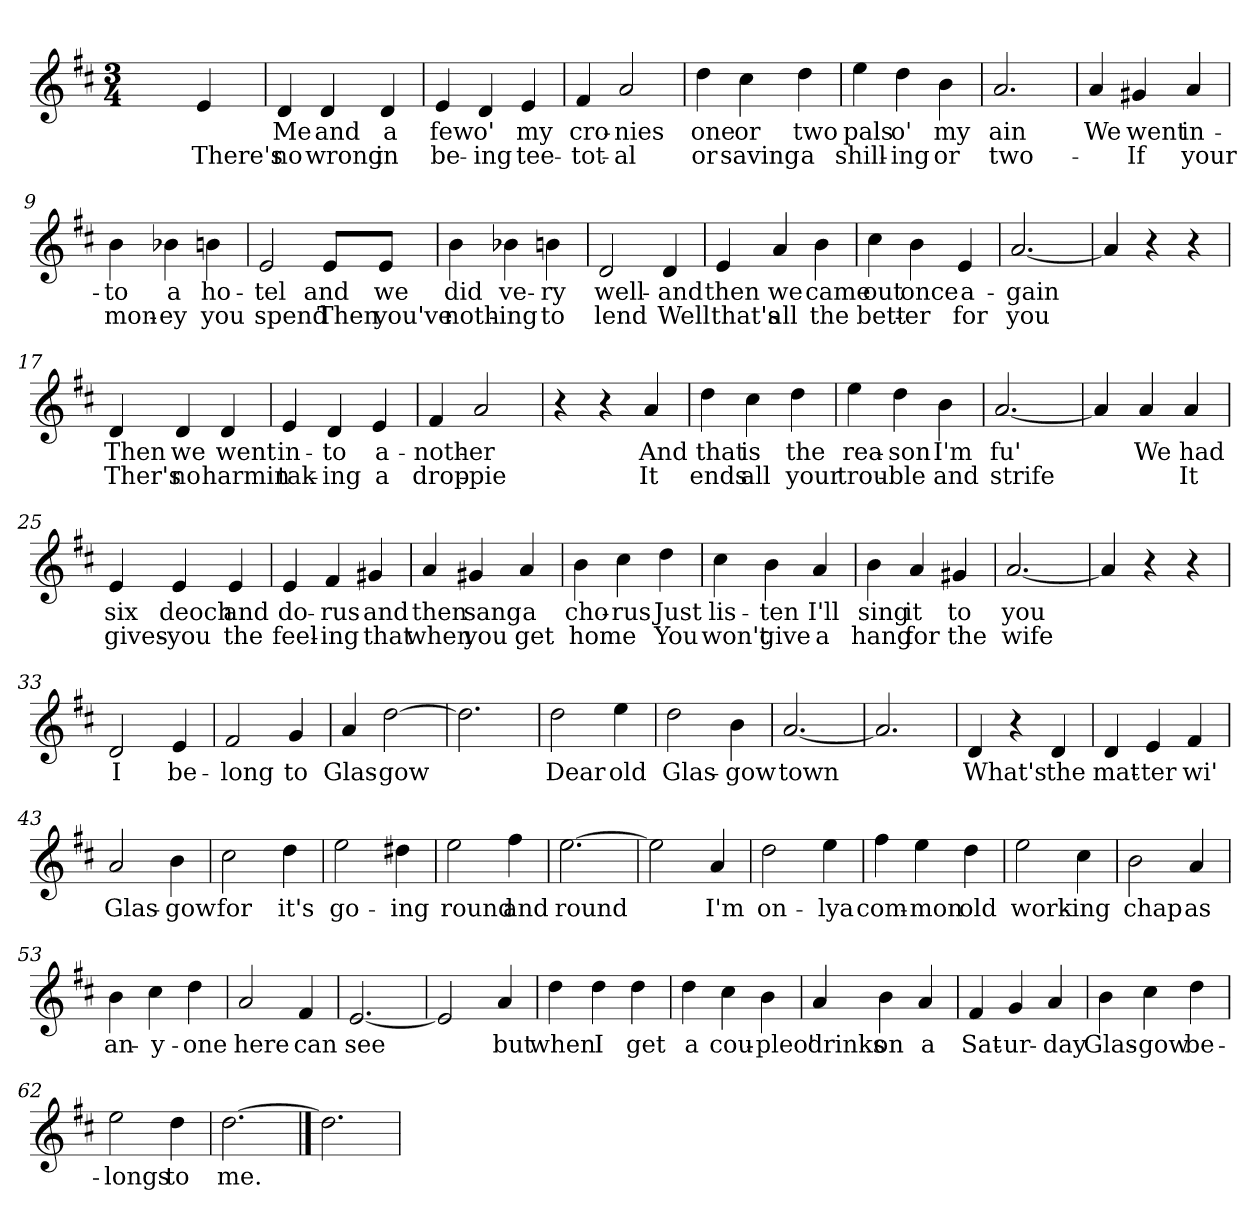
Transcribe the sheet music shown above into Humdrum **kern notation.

**kern	**text	**text
*part1	*part1	*part1
*staff1	*staff1	*staff1
*clefG2	*	*
*k[f#c#]	*	*
*D:	*	*
*M3/4	*	*
=1	=1	=1
2ryy	.	.
!	!	!LO:LY:b
4e/	.	There's
=2	=2	=2
!	!LO:LY:b	!LO:LY:b
4d/	Me	no
!	!LO:LY:b	!LO:LY:b
4d/	and	wrong
!	!LO:LY:b	!LO:LY:b
4d/	a	in
=3	=3	=3
!	!LO:LY:b	!LO:LY:b
4e/	few	be-
!	!LO:LY:b	!LO:LY:b
4d/	o'	-ing
!	!LO:LY:b	!LO:LY:b
4e/	my	tee-
=4	=4	=4
!	!LO:LY:b	!LO:LY:b
4f#/	cro-	-tot-
!	!LO:LY:b	!LO:LY:b
2a/	-nies	-al
=5	=5	=5
!	!LO:LY:b	!LO:LY:b
4dd\	one	or
!	!LO:LY:b	!LO:LY:b
4cc#\	or	saving
!	!LO:LY:b	!LO:LY:b
4dd\	two	a
=6	=6	=6
!	!LO:LY:b	!LO:LY:b
4ee\	pals	shill-
!	!LO:LY:b	!LO:LY:b
4dd\	o'	-ing
!	!LO:LY:b	!LO:LY:b
4b\	my	or
=7	=7	=7
!	!LO:LY:b	!LO:LY:b
2.a/	ain	two-
=8	=8	=8
!	!LO:LY:b	!
4a/	We	.
!	!LO:LY:b	!LO:LY:b
4g#X/	went	-If
!	!LO:LY:b	!LO:LY:b
4a/	in-	your
!!LO:LB:g=z
=9	=9	=9
!	!LO:LY:b	!LO:LY:b
4b\	-to	mon-
!	!LO:LY:b	!LO:LY:b
4b-X\	a	-ey
!	!LO:LY:b	!LO:LY:b
4bn\	ho-	you
=10	=10	=10
!	!LO:LY:b	!LO:LY:b
2e/	-tel	spend
!	!LO:LY:b	!LO:LY:b
8e/L	and	Then
!	!LO:LY:b	!LO:LY:b
8e/J	we	you've
=11	=11	=11
!	!LO:LY:b	!LO:LY:b
4b\	did	noth-
!	!LO:LY:b	!LO:LY:b
4b-X\	ve-	-ing
!	!LO:LY:b	!LO:LY:b
4bn\	-ry	to
=12	=12	=12
!	!LO:LY:b	!LO:LY:b
2d/	well-	lend
!	!LO:LY:b	!LO:LY:b
4d/	-and	Well
=13	=13	=13
!	!LO:LY:b	!LO:LY:b
4e/	then	that's
!	!LO:LY:b	!LO:LY:b
4a/	we	all
!	!LO:LY:b	!LO:LY:b
4b\	came	the
=14	=14	=14
!	!LO:LY:b	!LO:LY:b
4cc#\	out	bett-
!	!LO:LY:b	!LO:LY:b
4b\	once	-er
!	!LO:LY:b	!LO:LY:b
4e/	a-	for
=15	=15	=15
!	!LO:LY:b	!LO:LY:b
[2.a/	-gain	you
=16	=16	=16
4a/]	.	.
4r	.	.
4r	.	.
!!LO:LB:g=z
=17	=17	=17
!	!LO:LY:b	!LO:LY:b
4d/	Then	Ther's
!	!LO:LY:b	!LO:LY:b
4d/	we	no
!	!LO:LY:b	!LO:LY:b
4d/	went	harmin
=18	=18	=18
!	!LO:LY:b	!LO:LY:b
4e/	in-	tak-
!	!LO:LY:b	!LO:LY:b
4d/	-to	-ing
!	!LO:LY:b	!LO:LY:b
4e/	a-	a
=19	=19	=19
!	!LO:LY:b	!LO:LY:b
4f#/	-noth-	drop-
!	!LO:LY:b	!LO:LY:b
2a/	-er	-pie
=20	=20	=20
4r	.	.
4r	.	.
!	!LO:LY:b	!LO:LY:b
4a/	And	It
=21	=21	=21
!	!LO:LY:b	!LO:LY:b
4dd\	that	ends
!	!LO:LY:b	!LO:LY:b
4cc#\	is	all
!	!LO:LY:b	!LO:LY:b
4dd\	the	your
=22	=22	=22
!	!LO:LY:b	!LO:LY:b
4ee\	rea-	trou-
!	!LO:LY:b	!LO:LY:b
4dd\	-son	-ble
!	!LO:LY:b	!LO:LY:b
4b\	I'm	and
=23	=23	=23
!	!LO:LY:b	!LO:LY:b
[2.a/	fu'	strife
=24	=24	=24
4a/]	.	.
!	!LO:LY:b	!
4a/	We	.
!	!LO:LY:b	!LO:LY:b
4a/	had	It
!!LO:LB:g=z
=25	=25	=25
!	!LO:LY:b	!LO:LY:b
4e/	six	gives-
!	!LO:LY:b	!LO:LY:b
4e/	deoch	-you
!	!LO:LY:b	!LO:LY:b
4e/	and	the
=26	=26	=26
!	!LO:LY:b	!LO:LY:b
4e/	do-	feel-
!	!LO:LY:b	!LO:LY:b
4f#/	-rus	-ing
!	!LO:LY:b	!LO:LY:b
4g#X/	and	that
=27	=27	=27
!	!LO:LY:b	!LO:LY:b
4a/	then	when
!	!LO:LY:b	!LO:LY:b
4g#X/	sang	you
!	!LO:LY:b	!LO:LY:b
4a/	a	get
=28	=28	=28
!	!LO:LY:b	!LO:LY:b
4b\	cho-	home
!	!LO:LY:b	!
4cc#\	-rus	.
!	!LO:LY:b	!LO:LY:b
4dd\	Just	You
=29	=29	=29
!	!LO:LY:b	!LO:LY:b
4cc#\	lis-	won't
!	!LO:LY:b	!LO:LY:b
4b\	-ten	give
!	!LO:LY:b	!LO:LY:b
4a/	I'll	a
=30	=30	=30
!	!LO:LY:b	!LO:LY:b
4b\	sing	hang
!	!LO:LY:b	!LO:LY:b
4a/	it	for
!	!LO:LY:b	!LO:LY:b
4g#X/	to	the
=31	=31	=31
!	!LO:LY:b	!LO:LY:b
[2.a/	you	wife
=32	=32	=32
4a/]	.	.
4r	.	.
4r	.	.
!!LO:LB:g=z
=33	=33	=33
!	!LO:LY:b	!
2d/	I	.
!	!LO:LY:b	!
4e/	be-	.
=34	=34	=34
!	!LO:LY:b	!
2f#/	-long	.
!	!LO:LY:b	!
4g/	to	.
=35	=35	=35
!	!LO:LY:b	!
4a/	Glas-	.
!	!LO:LY:b	!
[2dd\	-gow	.
=36	=36	=36
2.dd\]	.	.
=37	=37	=37
!	!LO:LY:b	!
2dd\	Dear	.
!	!LO:LY:b	!
4ee\	old	.
=38	=38	=38
!	!LO:LY:b	!
2dd\	Glas-	.
!	!LO:LY:b	!
4b\	-gow	.
=39	=39	=39
!	!LO:LY:b	!
[2.a/	town	.
=40	=40	=40
2.a/]	.	.
!!LO:LB:g=z
=41	=41	=41
!	!LO:LY:b	!
4d/	What's	.
4r	.	.
!	!LO:LY:b	!
4d/	the	.
=42	=42	=42
!	!LO:LY:b	!
4d/	mat-	.
!	!LO:LY:b	!
4e/	-ter	.
!	!LO:LY:b	!
4f#/	wi'	.
=43	=43	=43
!	!LO:LY:b	!
2a/	Glas-	.
!	!LO:LY:b	!
4b\	-gow	.
=44	=44	=44
!	!LO:LY:b	!
2cc#\	for	.
!	!LO:LY:b	!
4dd\	it's	.
=45	=45	=45
!	!LO:LY:b	!
2ee\	go-	.
!	!LO:LY:b	!
4dd#X\	-ing	.
=46	=46	=46
!	!LO:LY:b	!
2ee\	round	.
!	!LO:LY:b	!
4ff#\	and	.
=47	=47	=47
!	!LO:LY:b	!
[2.ee\	round	.
=48	=48	=48
2ee\]	.	.
!	!LO:LY:b	!
4a/	I'm	.
!!LO:LB:g=z
=49	=49	=49
!	!LO:LY:b	!
2dd\	on-	.
!	!LO:LY:b	!
4ee\	-lya	.
=50	=50	=50
!	!LO:LY:b	!
4ff#\	com-	.
!	!LO:LY:b	!
4ee\	-mon	.
!	!LO:LY:b	!
4dd\	old	.
=51	=51	=51
!	!LO:LY:b	!
2ee\	work-	.
!	!LO:LY:b	!
4cc#\	-ing	.
=52	=52	=52
!	!LO:LY:b	!
2b\	chap	.
!	!LO:LY:b	!
4a/	as	.
=53	=53	=53
!	!LO:LY:b	!
4b\	an-	.
!	!LO:LY:b	!
4cc#\	-y-	.
!	!LO:LY:b	!
4dd\	-one	.
=54	=54	=54
!	!LO:LY:b	!
2a/	here	.
!	!LO:LY:b	!
4f#/	can	.
=55	=55	=55
!	!LO:LY:b	!
[2.e/	see	.
=56	=56	=56
2e/]	.	.
!	!LO:LY:b	!
4a/	but	.
!!LO:LB:g=z
=57	=57	=57
!	!LO:LY:b	!
4dd\	when	.
!	!LO:LY:b	!
4dd\	I	.
!	!LO:LY:b	!
4dd\	get	.
=58	=58	=58
!	!LO:LY:b	!
4dd\	a	.
!	!LO:LY:b	!
4cc#\	cou-	.
!	!LO:LY:b	!
4b\	-pleo'	.
=59	=59	=59
!	!LO:LY:b	!
4a/	drinks	.
!	!LO:LY:b	!
4b\	on	.
!	!LO:LY:b	!
4a/	a	.
=60	=60	=60
!	!LO:LY:b	!
4f#/	Sat-	.
!	!LO:LY:b	!
4g/	-ur-	.
!	!LO:LY:b	!
4a/	-day	.
=61	=61	=61
!	!LO:LY:b	!
4b\	Glas-	.
!	!LO:LY:b	!
4cc#\	-gow	.
!	!LO:LY:b	!
4dd\	be-	.
=62	=62	=62
!	!LO:LY:b	!
2ee\	-longs	.
!	!LO:LY:b	!
4dd\	to	.
=63	=63	=63
!	!LO:LY:b	!
[2.dd\	me.	.
==64	==64	==64
2.dd\]	.	.
=	=	=
*-	*-	*-
